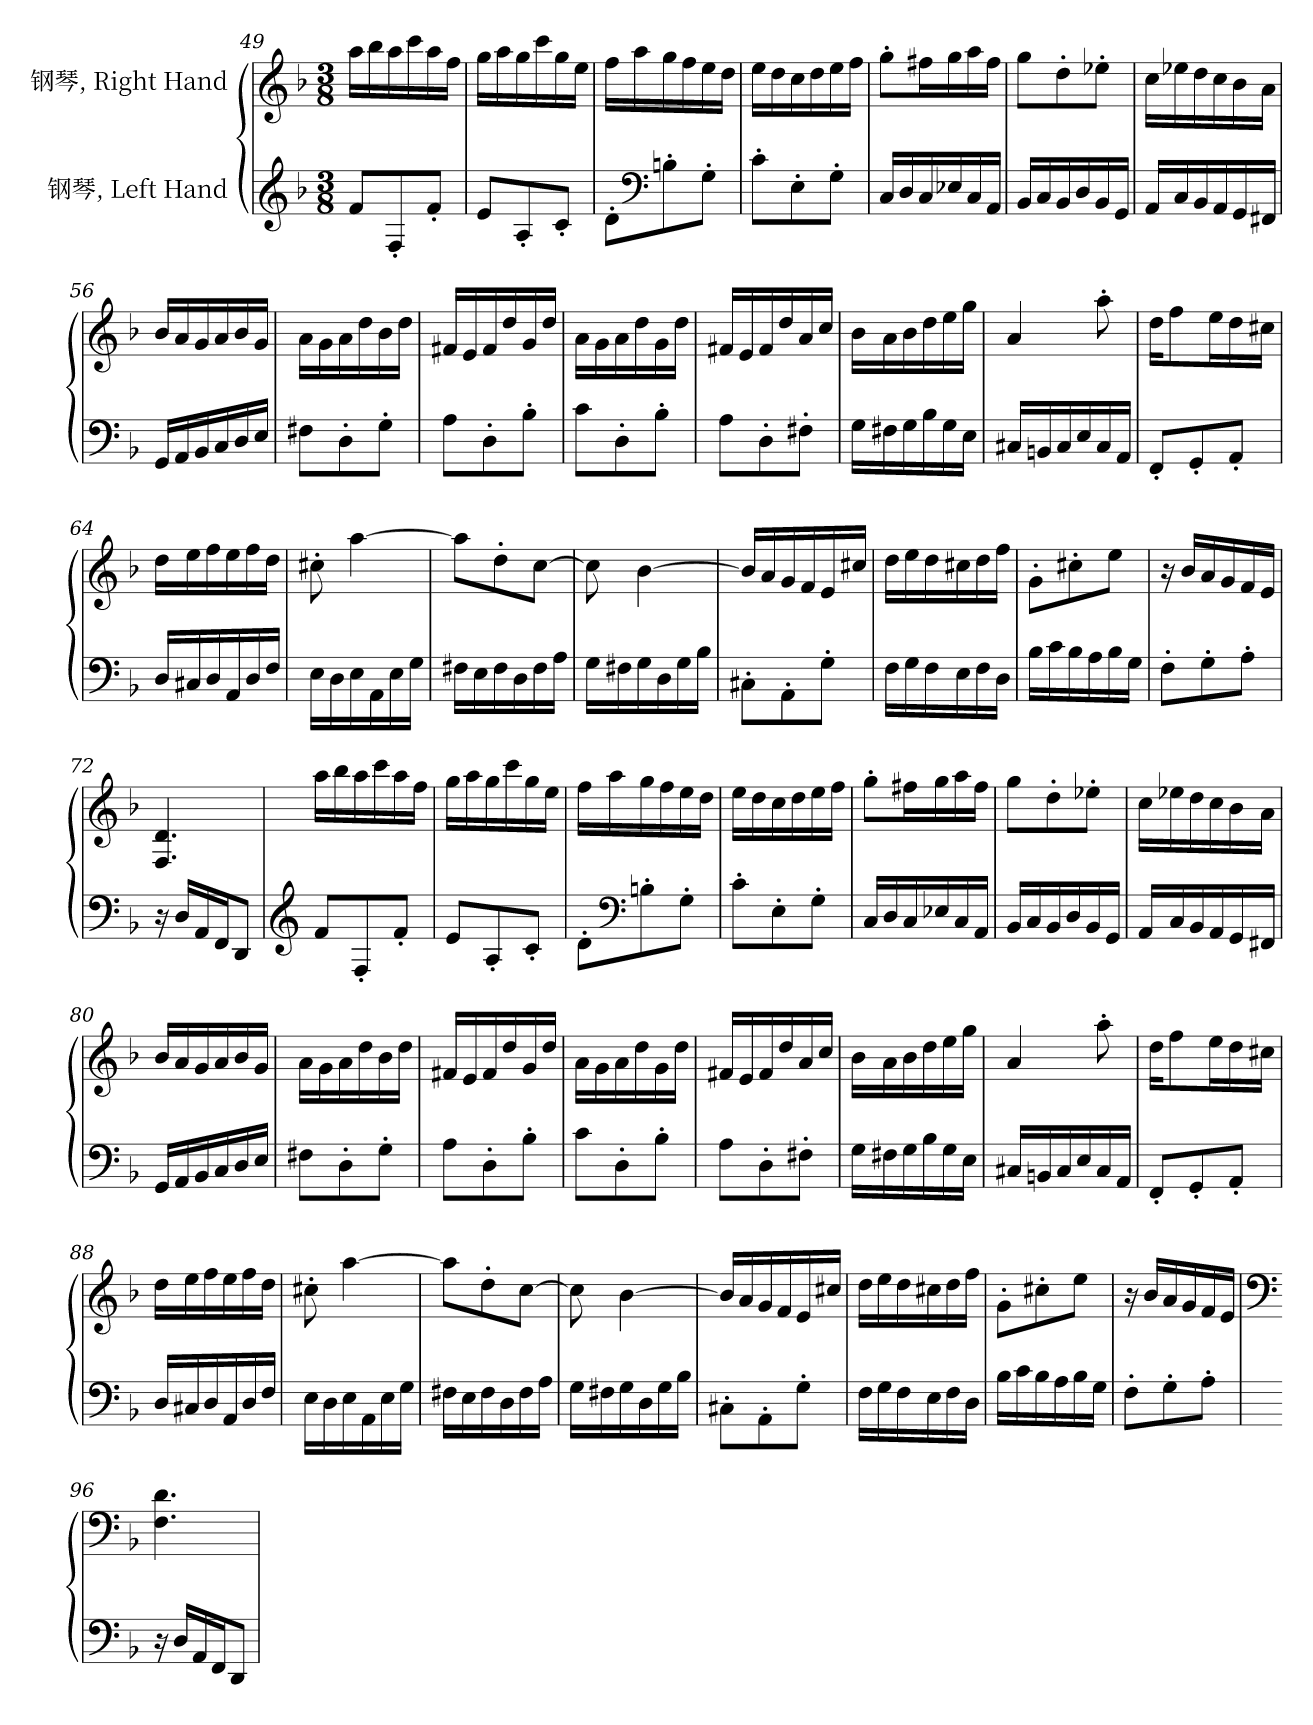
**kern	**kern
*part2	*part1
*staff2	*staff1
*I"钢琴, Left Hand	*I"钢琴, Right Hand
*clefG2	*clefG2
*k[b-]	*k[b-]
*M3/8	*M3/8
=49	=49
8f/L	16aa\LL
.	16bb-\
8F'/	16aa\
.	16ccc\
8f'/J	16aa\
.	16ff\JJ
!!LO:LB:g=z
=50	=50
8e/L	16gg\LL
.	16aa\
8A'/	16gg\
.	16ccc\
8c'/J	16gg\
.	16ee\JJ
=51	=51
8d'\L	16ff\LL
.	16aa\
*clefF4	*
8Bn'\	16gg\
.	16ff\
8G'\J	16ee\
.	16dd\JJ
=52	=52
8c'\L	16ee\LL
.	16dd\
8E'\	16cc\
.	16dd\
8G'\J	16ee\
.	16ff\JJ
=53	=53
16C/LL	8gg'\L
16D/	.
16C/	16ff#X\L
16E-X/	16gg\
16C/	16aa\
16AA/JJ	16ff#\JJ
=54	=54
16BB-/LL	8gg\L
16C/	.
16BB-/	8dd'\
16D/	.
16BB-/	8ee-X'\J
16GG/JJ	.
!!LO:LB:g=z
=55	=55
16AA/LL	16cc\LL
16C/	16ee-X\
16BB-/	16dd\
16AA/	16cc\
16GG/	16b-\
16FF#X/JJ	16a\JJ
=56	=56
16GG/LL	16b-/LL
16AA/	16a/
16BB-/	16g/
16C/	16a/
16D/	16b-/
16E/JJ	16g/JJ
=57	=57
8F#X\L	16a\LL
.	16g\
8D'\	16a\
.	16dd\
8G'\J	16b-\
.	16dd\JJ
=58	=58
8A\L	16f#X/LL
.	16e/
8D'\	16f#/
.	16dd/
8B-'\J	16g/
.	16dd/JJ
=59	=59
8c\L	16a\LL
.	16g\
8D'\	16a\
.	16dd\
8B-'\J	16g\
.	16dd\JJ
=60	=60
8A\L	16f#X/LL
.	16e/
8D'\	16f#/
.	16dd/
8F#X'\J	16a/
.	16cc/JJ
!!LO:PB:g=z
=61	=61
16G\LL	16b-\LL
16F#X\	16a\
16G\	16b-\
16B-\	16dd\
16G\	16ee\
16E\JJ	16gg\JJ
=62	=62
16C#X/LL	4a/
16BBn/	.
16C#/	.
16E/	.
16C#/	8aa'\
16AA/JJ	.
=63	=63
8FF'/L	16dd\KL
.	8ff\
8GG'/	.
.	16ee\L
8AA'/J	16dd\
.	16cc#X\JJ
=64	=64
16D/LL	16dd\LL
16C#X/	16ee\
16D/	16ff\
16AA/	16ee\
16D/	16ff\
16F/JJ	16dd\JJ
=65	=65
16E\LL	8cc#X'\
16D\	.
16E\	[4aa\
16AA\	.
16E\	.
16G\JJ	.
=66	=66
16F#X\LL	8aa\L]
16E\	.
16F#\	8dd'\
16D\	.
16F#\	[8cc\J
16A\JJ	.
!!LO:LB:g=z
=67	=67
16G\LL	8cc\]
16F#X\	.
16G\	[4b-\
16D\	.
16G\	.
16B-\JJ	.
=68	=68
8C#X'\L	16b-/LL]
.	16a/
8AA'\	16g/
.	16f/
8G'\J	16e/
.	16cc#X/JJ
=69	=69
16F\LL	16dd\LL
16G\	16ee\
16F\	16dd\
16E\	16cc#X\
16F\	16dd\
16D\JJ	16ff\JJ
=70	=70
16B-\LL	8g'\L
16c\	.
16B-\	8cc#X'\
16A\	.
16B-\	8ee\J
16G\JJ	.
=71	=71
8F'\L	16r
.	16b-/LL
8G'\	16a/
.	16g/
8A'\J	16f/
.	16e/JJ
=72	=72
16r	4.F/ 4.d/
16D/LL	.
16AA/	.
16FF/J	.
8DD/J	.
!!LO:LB:g=z
=73	=73
*clefG2	*
8f/L	16aa\LL
.	16bb-\
8F'/	16aa\
.	16ccc\
8f'/J	16aa\
.	16ff\JJ
=74	=74
8e/L	16gg\LL
.	16aa\
8A'/	16gg\
.	16ccc\
8c'/J	16gg\
.	16ee\JJ
=75	=75
8d'\L	16ff\LL
.	16aa\
*clefF4	*
8Bn'\	16gg\
.	16ff\
8G'\J	16ee\
.	16dd\JJ
=76	=76
8c'\L	16ee\LL
.	16dd\
8E'\	16cc\
.	16dd\
8G'\J	16ee\
.	16ff\JJ
=77	=77
16C/LL	8gg'\L
16D/	.
16C/	16ff#X\L
16E-X/	16gg\
16C/	16aa\
16AA/JJ	16ff#\JJ
!!LO:LB:g=z
=78	=78
16BB-/LL	8gg\L
16C/	.
16BB-/	8dd'\
16D/	.
16BB-/	8ee-X'\J
16GG/JJ	.
=79	=79
16AA/LL	16cc\LL
16C/	16ee-X\
16BB-/	16dd\
16AA/	16cc\
16GG/	16b-\
16FF#X/JJ	16a\JJ
=80	=80
16GG/LL	16b-/LL
16AA/	16a/
16BB-/	16g/
16C/	16a/
16D/	16b-/
16E/JJ	16g/JJ
=81	=81
8F#X\L	16a\LL
.	16g\
8D'\	16a\
.	16dd\
8G'\J	16b-\
.	16dd\JJ
=82	=82
8A\L	16f#X/LL
.	16e/
8D'\	16f#/
.	16dd/
8B-'\J	16g/
.	16dd/JJ
=83	=83
8c\L	16a\LL
.	16g\
8D'\	16a\
.	16dd\
8B-'\J	16g\
.	16dd\JJ
!!LO:LB:g=z
=84	=84
8A\L	16f#X/LL
.	16e/
8D'\	16f#/
.	16dd/
8F#X'\J	16a/
.	16cc/JJ
=85	=85
16G\LL	16b-\LL
16F#X\	16a\
16G\	16b-\
16B-\	16dd\
16G\	16ee\
16E\JJ	16gg\JJ
=86	=86
16C#X/LL	4a/
16BBn/	.
16C#/	.
16E/	.
16C#/	8aa'\
16AA/JJ	.
=87	=87
8FF'/L	16dd\KL
.	8ff\
8GG'/	.
.	16ee\L
8AA'/J	16dd\
.	16cc#X\JJ
=88	=88
16D/LL	16dd\LL
16C#X/	16ee\
16D/	16ff\
16AA/	16ee\
16D/	16ff\
16F/JJ	16dd\JJ
=89	=89
16E\LL	8cc#X'\
16D\	.
16E\	[4aa\
16AA\	.
16E\	.
16G\JJ	.
!!LO:LB:g=z
=90	=90
16F#X\LL	8aa\L]
16E\	.
16F#\	8dd'\
16D\	.
16F#\	[8cc\J
16A\JJ	.
=91	=91
16G\LL	8cc\]
16F#X\	.
16G\	[4b-\
16D\	.
16G\	.
16B-\JJ	.
=92	=92
8C#X'\L	16b-/LL]
.	16a/
8AA'\	16g/
.	16f/
8G'\J	16e/
.	16cc#X/JJ
=93	=93
16F\LL	16dd\LL
16G\	16ee\
16F\	16dd\
16E\	16cc#X\
16F\	16dd\
16D\JJ	16ff\JJ
=94	=94
16B-\LL	8g'\L
16c\	.
16B-\	8cc#X'\
16A\	.
16B-\	8ee\J
16G\JJ	.
=95	=95
8F'\L	16r
.	16b-/LL
8G'\	16a/
.	16g/
8A'\J	16f/
.	16e/JJ
!!LO:PB:g=z
=96	=96
*	*clefF4
16r	4.F\ 4.d\
16D/LL	.
16AA/	.
16FF/J	.
8DD/J	.
=	=
*-	*-
